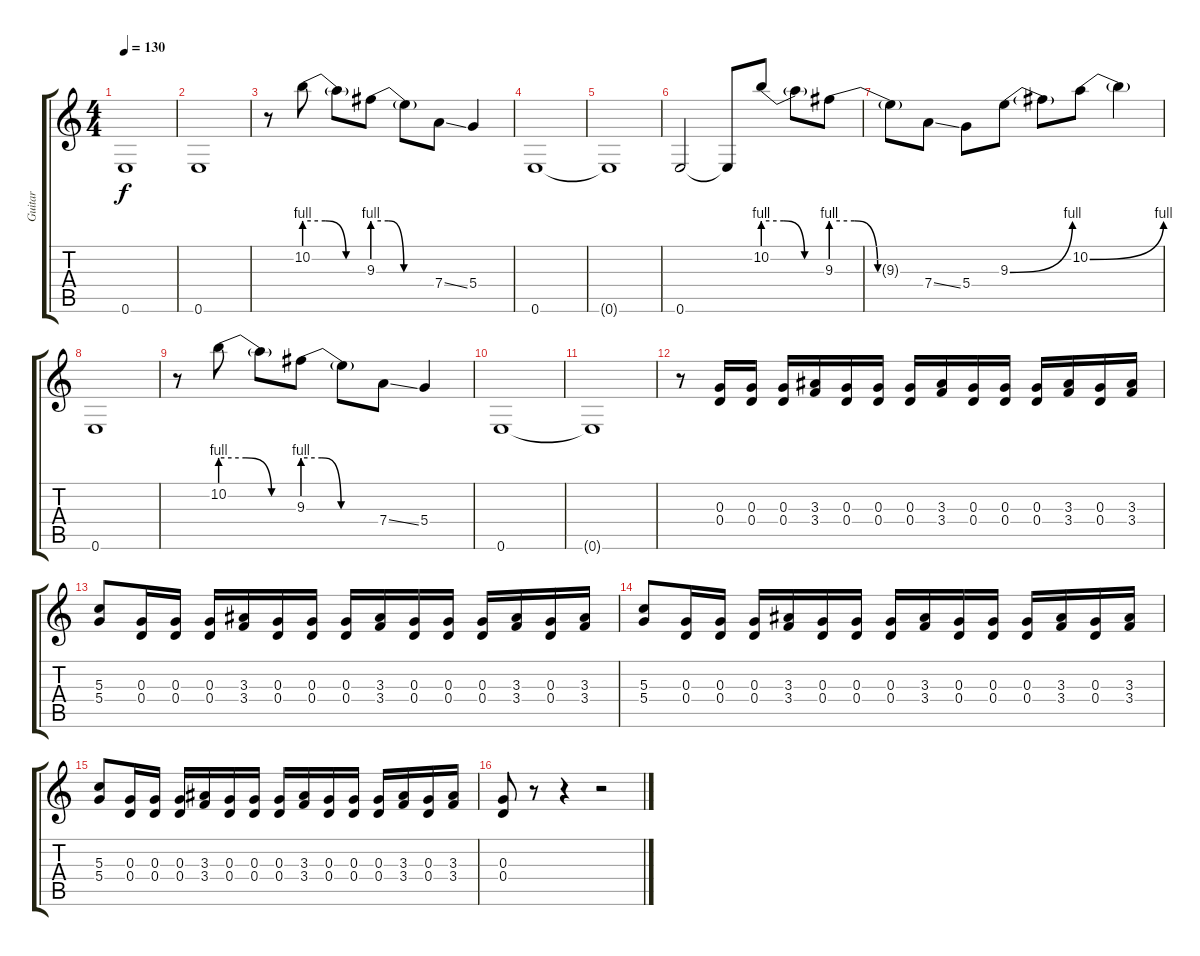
\track ("Guitar" "Guitar") {instrument overdrivenguitar}
\staff {score tabs}
\tuning (E4 B3 G3 D3 A2 E2) {hide}
\ts (4 4)
\tempo 130
\clef g2
\ks c
0.6{t}.1{dy f} |
0.6.1 |
r.8 10.2{be (custom 0 4 20 4 40 0 60 0)}.8 10.2{t}.8 9.3{be (custom 0 4 15 4 30 0 60 0)}.8 9.3{t}.8 7.4{ss}.8 5.4.4 |
0.6.1 |
0.6{t}.1 |
0.6.2 0.6{t}.8 10.2{be (custom 0 4 20 4 40 0 60 0)}.8 10.2{t}.8 9.3{be (custom 0 4 15 4 30 0 60 0)}.8 |
9.3{t}.8 7.4{ss}.8 5.4.8 9.3{be (bend 0 0 60 4)}.8 9.3{t}.8 10.2{be (bend 0 0 60 4)}.8 10.2{t}.4 |
0.6.1 |
r.8 10.2{be (custom 0 4 20 4 40 0 60 0)}.8 10.2{t}.8 9.3{be (custom 0 4 15 4 30 0 60 0)}.8 9.3{t}.8 7.4{ss}.8 5.4.4 |
0.6.1 |
0.6{t}.1 |
r.8 (0.3 0.4).16 (0.3 0.4).16 (0.3 0.4).16 (3.3 3.4).16 (0.3 0.4).16 (0.3 0.4).16 (0.3 0.4).16 (3.3 3.4).16 (0.3 0.4).16 (0.3 0.4).16 (0.3 0.4).16 (3.3 3.4).16 (0.3 0.4).16 (3.3 3.4).16 |
(5.3 5.4).8 (0.3 0.4).16 (0.3 0.4).16 (0.3 0.4).16 (3.3 3.4).16 (0.3 0.4).16 (0.3 0.4).16 (0.3 0.4).16 (3.3 3.4).16 (0.3 0.4).16 (0.3 0.4).16 (0.3 0.4).16 (3.3 3.4).16 (0.3 0.4).16 (3.3 3.4).16 |
(5.3 5.4).8 (0.3 0.4).16 (0.3 0.4).16 (0.3 0.4).16 (3.3 3.4).16 (0.3 0.4).16 (0.3 0.4).16 (0.3 0.4).16 (3.3 3.4).16 (0.3 0.4).16 (0.3 0.4).16 (0.3 0.4).16 (3.3 3.4).16 (0.3 0.4).16 (3.3 3.4).16 |
(5.3 5.4).8 (0.3 0.4).16 (0.3 0.4).16 (0.3 0.4).16 (3.3 3.4).16 (0.3 0.4).16 (0.3 0.4).16 (0.3 0.4).16 (3.3 3.4).16 (0.3 0.4).16 (0.3 0.4).16 (0.3 0.4).16 (3.3 3.4).16 (0.3 0.4).16 (3.3 3.4).16 |
(0.3 0.4).8 r.8 r.4 r.2
